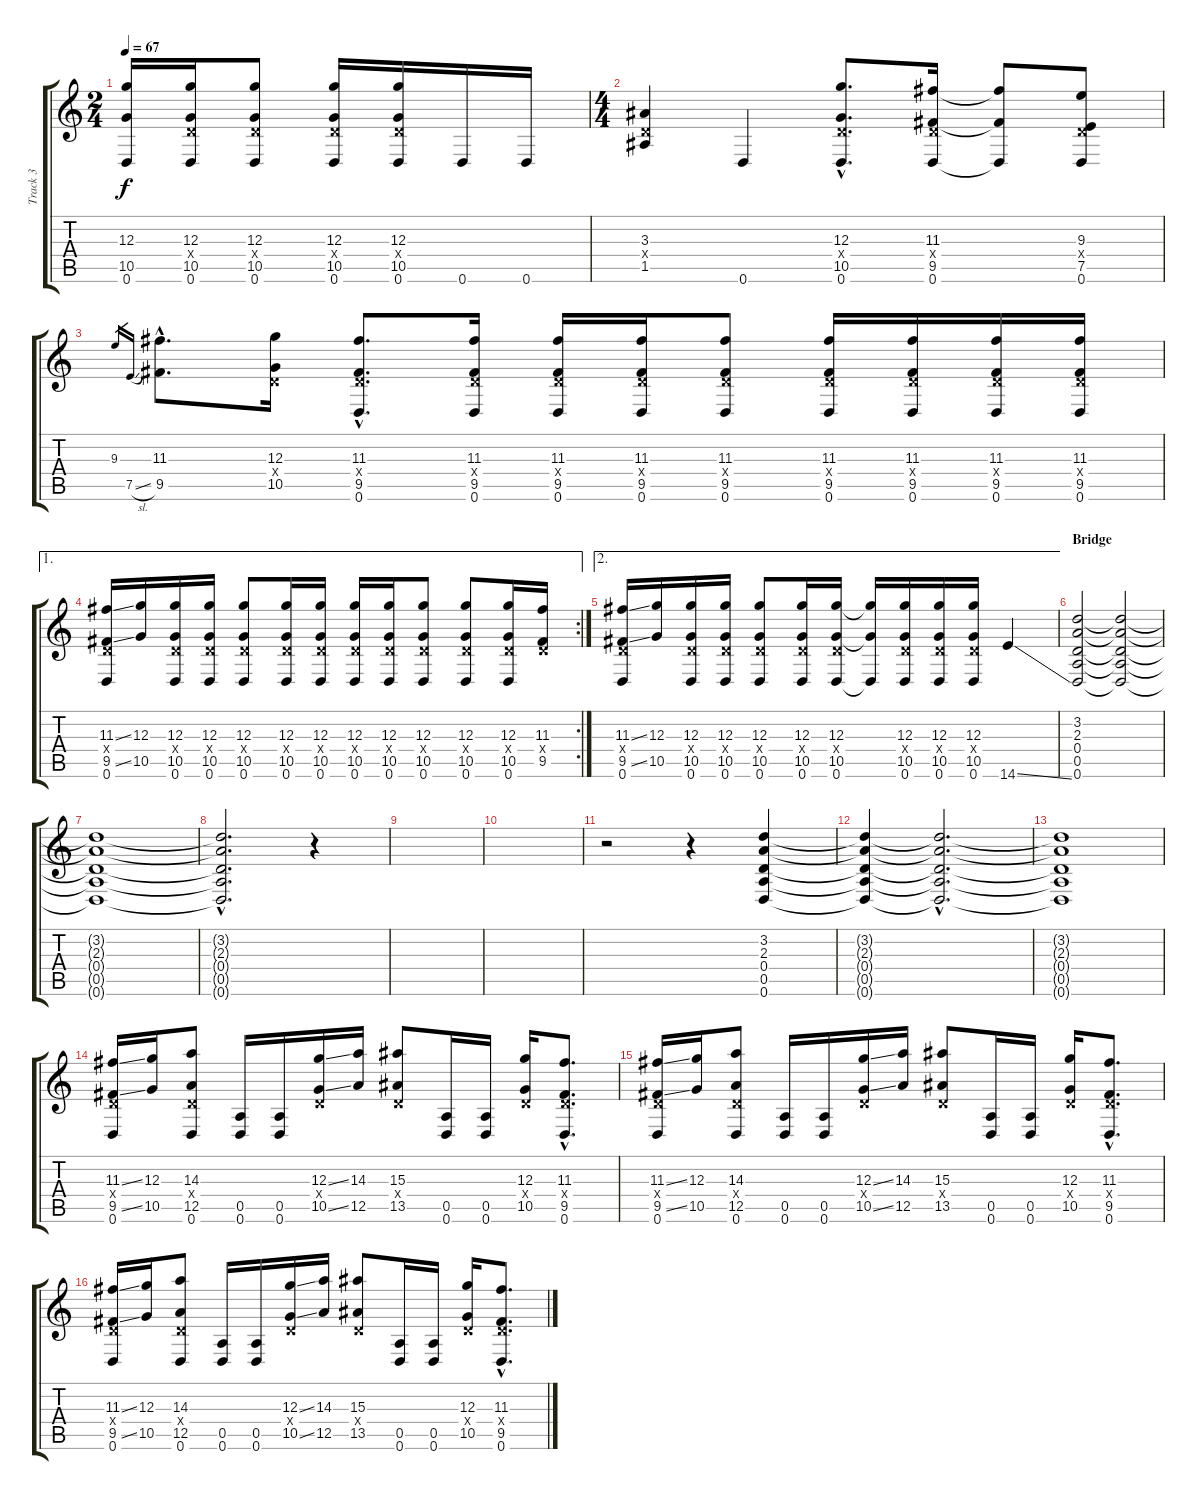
\track ("Track 3" "Track 3") {instrument distortionguitar}
\staff {score tabs}
\tuning (E4 B3 G3 D3 A2 D2) {hide}
\ts (2 4)
\tempo 67
\clef g2
\ks c
(12.3{t} 10.5{t} 0.6{t}).16{dy f} (12.3 0.4{x} 10.5 0.6).16 (12.3 0.4{x} 10.5 0.6).8 (12.3 0.4{x} 10.5 0.6).16 (12.3 0.4{x} 10.5 0.6).16 0.6.16 0.6.16 |
\ts (4 4)
(3.3 0.4{x} 1.5).4 0.6.4 (12.3{hac} 0.4{hac x} 10.5{hac} 0.6{hac}).8{d} (11.3 0.4{x} 9.5 0.6).16 (11.3{t} 9.5{t} 0.6{t}).8 (9.3 0.4{x} 7.5 0.6).8 |
9.3.16{gr} 7.5{sl}.16{gr} (11.3{hac} 9.5{hac}).8{d} (12.3 0.4{x} 10.5).16 (11.3{hac} 0.4{hac x} 9.5{hac} 0.6{hac}).8{d} (11.3 0.4{x} 9.5 0.6).16 (11.3 0.4{x} 9.5 0.6).16 (11.3 0.4{x} 9.5 0.6).16 (11.3 0.4{x} 9.5 0.6).8 (11.3 0.4{x} 9.5 0.6).16 (11.3 0.4{x} 9.5 0.6).16 (11.3 0.4{x} 9.5 0.6).16 (11.3 0.4{x} 9.5 0.6).16 |
\ae 1
\rc 2
(11.3{ss} 0.4{x} 9.5{ss} 0.6).16 (12.3 10.5).16 (12.3 0.4{x} 10.5 0.6).16 (12.3 0.4{x} 10.5 0.6).16 (12.3 0.4{x} 10.5 0.6).8 (12.3 0.4{x} 10.5 0.6).16 (12.3 0.4{x} 10.5 0.6).16 (12.3 0.4{x} 10.5 0.6).16 (12.3 0.4{x} 10.5 0.6).16 (12.3 0.4{x} 10.5 0.6).8 (12.3 0.4{x} 10.5 0.6).8 (12.3 0.4{x} 10.5 0.6).16 (11.3 0.4{x} 9.5).16 |
\ae 2
(11.3{ss} 0.4{x} 9.5{ss} 0.6).16 (12.3 10.5).16 (12.3 0.4{x} 10.5 0.6).16 (12.3 0.4{x} 10.5 0.6).16 (12.3 0.4{x} 10.5 0.6).8 (12.3 0.4{x} 10.5 0.6).16 (12.3 0.4{x} 10.5 0.6).16 (12.3{t} 10.5{t} 0.6{t}).16 (12.3 0.4{x} 10.5 0.6).16 (12.3 0.4{x} 10.5 0.6).16 (12.3 0.4{x} 10.5 0.6).16 14.6{ss}.4 |
\section ("" "Bridge")
(3.2 2.3 0.4 0.5 0.6).2{volume 8} (3.2{t} 2.3{t} 0.4{t} 0.5{t} 0.6{t}).2 |
(3.2{t} 2.3{t} 0.4{t} 0.5{t} 0.6{t}).1 |
(3.2{hac t} 2.3{hac t} 0.4{hac t} 0.5{hac t} 0.6{hac t}).2{d} r.4 |
|
|
r.2 r.4 (3.2 2.3 0.4 0.5 0.6).4{volume 8} |
(3.2{t} 2.3{t} 0.4{t} 0.5{t} 0.6{t}).4 (3.2{hac t} 2.3{hac t} 0.4{hac t} 0.5{hac t} 0.6{hac t}).2{d} |
(3.2{t} 2.3{t} 0.4{t} 0.5{t} 0.6{t}).1 |
(11.3{ss} 0.4{x} 9.5{ss} 0.6).16{volume 13} (12.3 10.5).16 (14.3 0.4{x} 12.5 0.6).8 (0.5 0.6).16 (0.5 0.6).16 (12.3{ss} 0.4{x} 10.5{ss}).16 (14.3 12.5).16 (15.3 0.4{x} 13.5).8 (0.5 0.6).16 (0.5 0.6).16 (12.3 0.4{x} 10.5).16 (11.3{hac} 0.4{hac x} 9.5{hac} 0.6{hac}).8{d} |
(11.3{ss} 0.4{x} 9.5{ss} 0.6).16 (12.3 10.5).16 (14.3 0.4{x} 12.5 0.6).8 (0.5 0.6).16 (0.5 0.6).16 (12.3{ss} 0.4{x} 10.5{ss}).16 (14.3 12.5).16 (15.3 0.4{x} 13.5).8 (0.5 0.6).16 (0.5 0.6).16 (12.3 0.4{x} 10.5).16 (11.3{hac} 0.4{hac x} 9.5{hac} 0.6{hac}).8{d} |
(11.3{ss} 0.4{x} 9.5{ss} 0.6).16 (12.3 10.5).16 (14.3 0.4{x} 12.5 0.6).8 (0.5 0.6).16 (0.5 0.6).16 (12.3{ss} 0.4{x} 10.5{ss}).16 (14.3 12.5).16 (15.3 0.4{x} 13.5).8 (0.5 0.6).16 (0.5 0.6).16 (12.3 0.4{x} 10.5).16 (11.3{hac} 0.4{hac x} 9.5{hac} 0.6{hac}).8{d}
